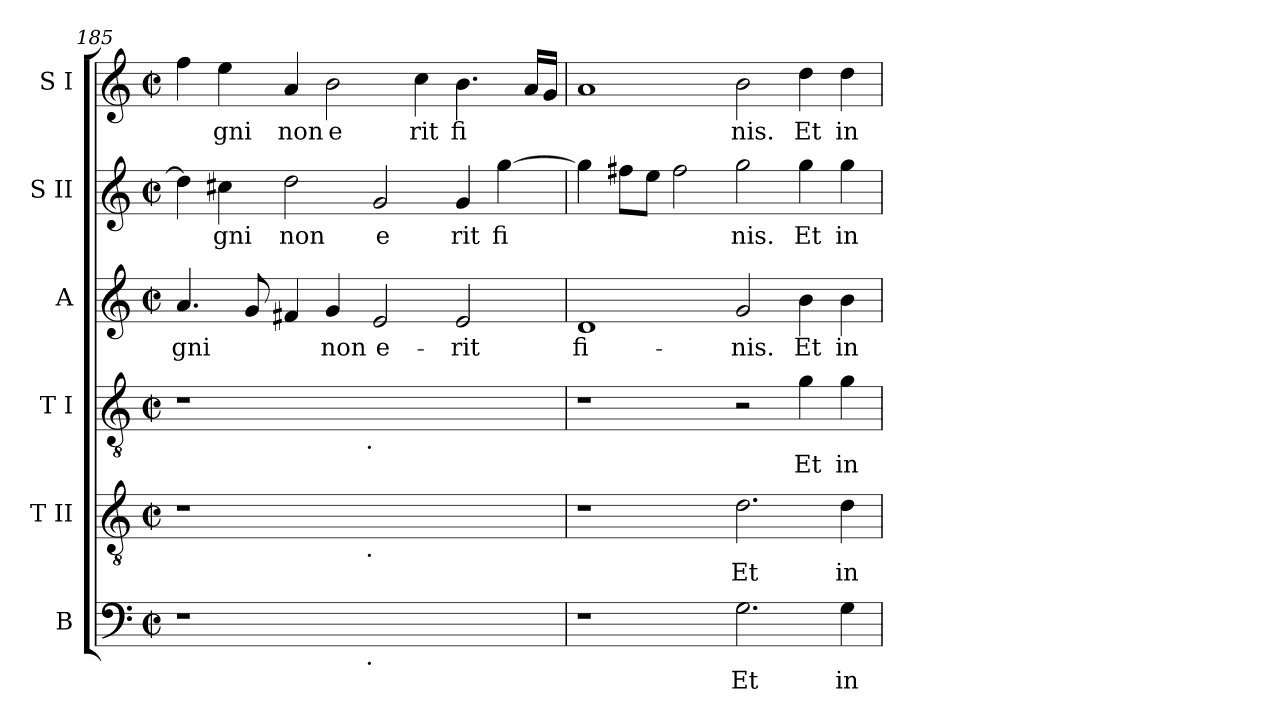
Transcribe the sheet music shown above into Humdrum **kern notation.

**kern	**text	**kern	**text	**kern	**text	**kern	**text	**kern	**text	**kern	**text
*part6	*part6	*part5	*part5	*part4	*part4	*part3	*part3	*part2	*part2	*part1	*part1
*staff6	*staff6	*staff5	*staff5	*staff4	*staff4	*staff3	*staff3	*staff2	*staff2	*staff1	*staff1
*I"B	*	*I"T II	*	*I"T I	*	*I"A	*	*I"S II	*	*I"S I	*
*I'B	*	*I'T II	*	*I'T I	*	*I'A	*	*I'S II	*	*I'S I	*
*clefF4	*	*clefGv2	*	*clefGv2	*	*clefG2	*	*clefG2	*	*clefG2	*
*k[]	*	*k[]	*	*k[]	*	*k[]	*	*k[]	*	*k[]	*
*C:	*	*C:	*	*C:	*	*C:	*	*C:	*	*C:	*
*M2/2	*	*M2/2	*	*M2/2	*	*M2/2	*	*M2/2	*	*M2/2	*
*met(c|)	*	*met(c|)	*	*met(c|)	*	*met(c|)	*	*met(c|)	*	*met(c|)	*
=185	=185	=185	=185	=185	=185	=185	=185	=185	=185	=185	=185
!	!	!	!	!	!	!	!LO:LY:b:cj	!	!LO:LY:b:cj	!	!LO:LY:b:cj
*^	*	*^	*	*^	*	*	*	*	*	*	*
1r	2ryy	.	1r	2ryy	.	1r	2ryy	.	4.a/	-gni	4dd\]	.	4ff\	.
!	!	!	!	!	!	!	!	!	!	!	!	!LO:LY:b:cj	!	!LO:LY:b:cj
.	.	.	.	.	.	.	.	.	.	.	4cc#X\	gni	4ee\	gni
!	!	!	!	!	!	!	!	!	!	!LO:LY:b:cj	!	!	!	!
.	.	.	.	.	.	.	.	.	8g/	.	.	.	.	.
!	!	!	!	!	!	!	!	!	!	!LO:LY:b:cj	!	!LO:LY:b:cj	!	!LO:LY:b:cj
.	4ryy	.	.	4ryy	.	.	4ryy	.	4f#X/	.	2dd\	non	4a/	non
!	!	!	!	!	!	!	!	!	!	!LO:LY:b:cj	!	!	!	!LO:LY:b:cj
.	8...ryy	.	.	8...ryy	.	.	8...ryy	.	4g/	non	.	.	2b\	e
!	!	!	!	!	!	!	!LO:TX:b:t=.	!	!	!	!	!	!	!
!	!	!	!	!LO:TX:b:t=.	!	!	!	!	!	!	!	!	!	!
!	!LO:TX:b:t=.	!	!	!	!	!	!	!	!	!	!	!	!	!
.	1ryy	.	.	1ryy	.	.	1ryy	.	.	.	.	.	.	.
!	!	!	!	!	!	!	!	!	!	!LO:LY:b:cj	!	!LO:LY:b:cj	!	!
1ryy	.	.	1ryy	.	.	1ryy	.	.	2e/	e-	2g/	e	.	.
!	!	!	!	!	!	!	!	!	!	!	!	!	!	!LO:LY:b:cj
.	.	.	.	.	.	.	.	.	.	.	.	.	4cc\	rit
!	!	!	!	!	!	!	!	!	!	!LO:LY:b:cj	!	!LO:LY:b:cj	!	!LO:LY:b:cj
.	.	.	.	.	.	.	.	.	2e/	-rit	4g/	rit	4.b\	fi
!	!	!	!	!	!	!	!	!	!	!	!	!LO:LY:b:cj	!	!
.	.	.	.	.	.	.	.	.	.	.	[>4gg\	fi	.	.
!	!	!	!	!	!	!	!	!	!	!	!	!	!	!LO:LY:b:cj
.	.	.	.	.	.	.	.	.	.	.	.	.	16a/L	.
!	!	!	!	!	!	!	!	!	!	!	!	!	!	!LO:LY:b:cj
.	.	.	.	.	.	.	.	.	.	.	.	.	16g/J	.
.	64ryy	.	.	64ryy	.	.	64ryy	.	.	.	.	.	.	.
=186	=186	=186	=186	=186	=186	=186	=186	=186	=186	=186	=186	=186	=186	=186
!	!	!	!	!	!	!	!	!	!	!LO:LY:b:cj	!	!LO:LY:b:cj	!	!LO:LY:b:cj
*v	*v	*	*	*	*	*v	*v	*	*	*	*	*	*	*
*	*	*v	*v	*	*	*	*	*	*	*	*	*
1r	.	1r	.	1r	.	1d	fi-	4gg\]	.	1a	.
!	!	!	!	!	!	!	!	!	!LO:LY:b:cj	!	!
.	.	.	.	.	.	.	.	8ff#X\L	.	.	.
!	!	!	!	!	!	!	!	!	!LO:LY:b:cj	!	!
.	.	.	.	.	.	.	.	8ee\J	.	.	.
!	!	!	!	!	!	!	!	!	!LO:LY:b:cj	!	!
.	.	.	.	.	.	.	.	2ff#\	.	.	.
!	!LO:LY:b:cj	!	!LO:LY:b:cj	!	!	!	!LO:LY:b:cj	!	!LO:LY:b:cj	!	!LO:LY:b:cj
2.G\	Et	2.d\	Et	2r	.	2g/	-nis.	2gg\	nis.	2b\	nis.
!	!	!	!	!	!LO:LY:b:cj	!	!LO:LY:b:cj	!	!LO:LY:b:cj	!	!LO:LY:b:cj
.	.	.	.	4g\	Et	4b\	Et	4gg\	Et	4dd\	Et
!	!LO:LY:b:cj	!	!LO:LY:b:cj	!	!LO:LY:b:cj	!	!LO:LY:b:cj	!	!LO:LY:b:cj	!	!LO:LY:b:cj
4G\	in	4d\	in	4g\	in	4b\	in	4gg\	in	4dd\	in
=	=	=	=	=	=	=	=	=	=	=	=
*-	*-	*-	*-	*-	*-	*-	*-	*-	*-	*-	*-
